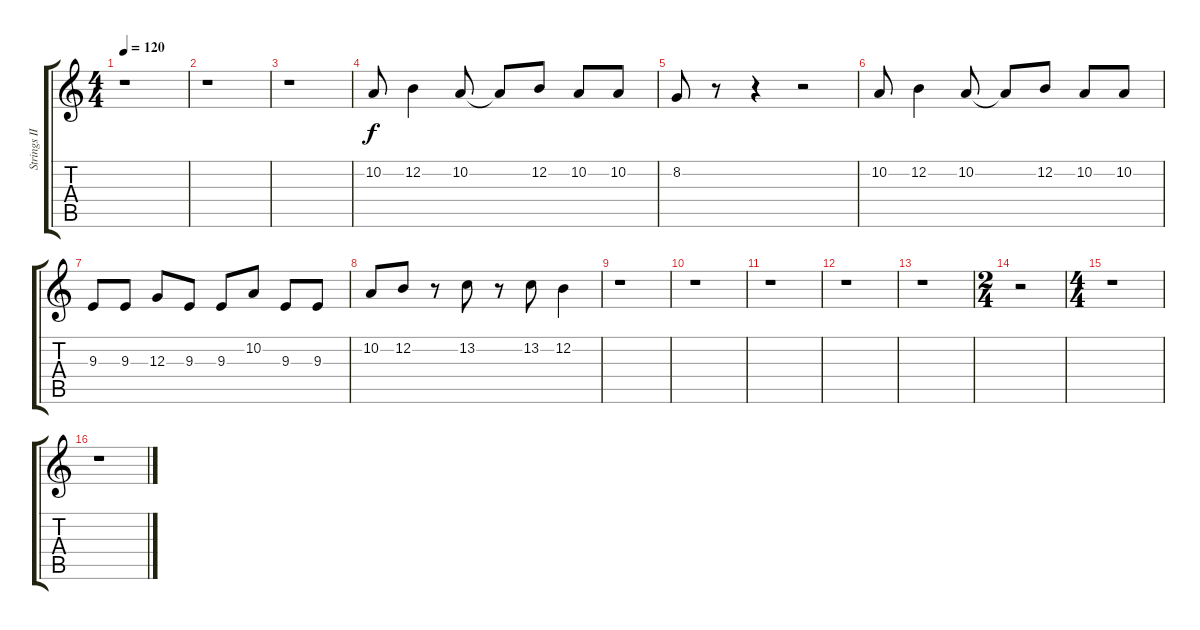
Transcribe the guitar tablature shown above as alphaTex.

\track ("Strings II" "Strings II") {instrument stringensemble1}
\staff {score tabs}
\tuning (E4 B3 G3 D3 A2 E2) {hide}
\ts (4 4)
\tempo 120
\clef g2
\ks c
r.1{dy f} |
r.1 |
r.1 |
10.2.8 12.2.4 10.2.8 10.2{t}.8 12.2.8 10.2.8 10.2.8 |
8.2.8 r.8 r.4 r.2 |
10.2.8 12.2.4 10.2.8 10.2{t}.8 12.2.8 10.2.8 10.2.8 |
9.3.8 9.3.8 12.3.8 9.3.8 9.3.8 10.2.8 9.3.8 9.3.8 |
10.2.8 12.2.8 r.8 13.2.8 r.8 13.2.8 12.2.4 |
r.1 |
r.1 |
r.1 |
r.1 |
r.1 |
\ts (2 4)
r.2 |
\ts (4 4)
r.1 |
r.1
